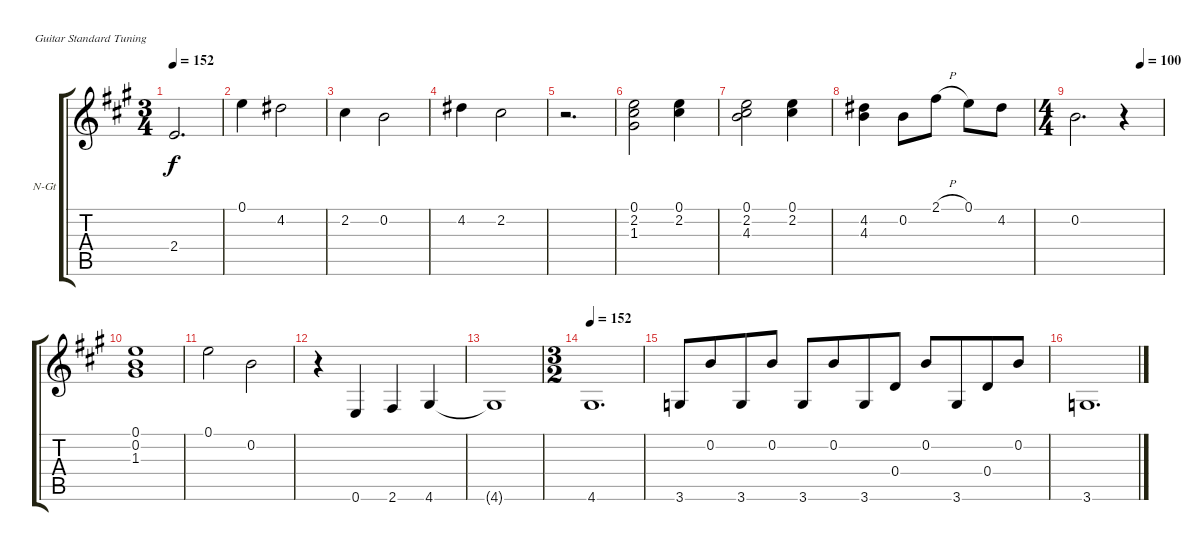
\bracketExtendMode groupsimilarinstruments
\firstSystemTrackNameOrientation horizontal
\otherSystemsTrackNameOrientation horizontal
\track ("Guitar 4" "N-Gt") {instrument acousticguitarnylon}
\staff {score tabs}
\tuning (E4 B3 G3 D3 A2 E2)
\ts (3 4)
\tempo 152
\clef g2
\ks a
2.4.2{d dy f} |
0.1.4 4.2.2 |
2.2.4 0.2.2 |
4.2.4 2.2.2 |
r.2{d} |
(0.1 2.2 1.3).2 (0.1 2.2).4 |
(0.1 2.2 4.3).2 (0.1 2.2).4 |
(4.2 4.3).4 0.2.8 2.1{h}.8 0.1.8 4.2.8 |
\ts (4 4)
\beaming (8 2 2 2 2)
\tempo (100 0.75)
0.2.2{d} r.4 |
(0.1 0.2 1.3).1 |
0.1.2 0.2.2 |
r.4 0.6.4 2.6.4 4.6.4 |
4.6{t}.1 |
\ts (3 2)
\beaming (8 4 4 4)
\tempo 152
4.6.1{d} |
3.6.8 0.2.8 3.6.8 0.2.8 3.6.8 0.2.8 3.6.8 0.4.8 0.2.8 3.6.8 0.4.8 0.2.8 |
3.6.1{d}
